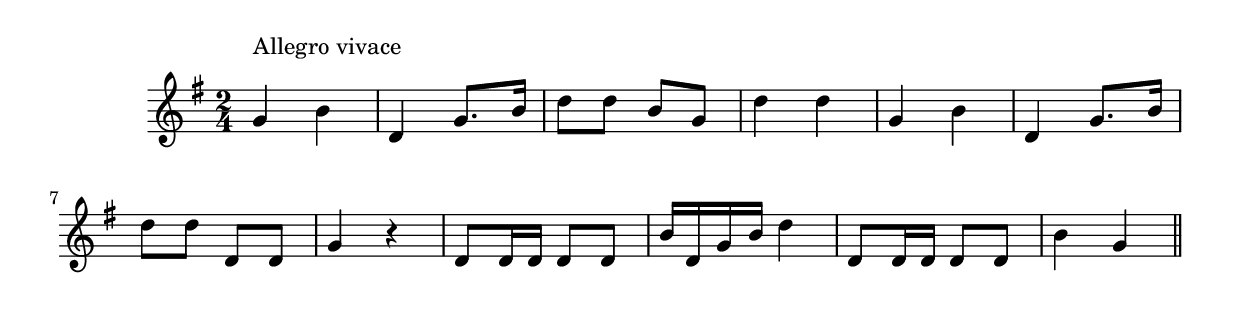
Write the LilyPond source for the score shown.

\version "2.14.0"
%{\header {
  title = "As-Tu Vu la Casquette? (France)"
  composer = "anonymous"
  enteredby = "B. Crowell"
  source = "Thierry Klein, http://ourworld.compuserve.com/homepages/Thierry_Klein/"
}%}
\score{{\key g \major
\time 2/4
%{\tempo 8=160
%}\relative g' {
  g4^\markup{\column { "Allegro vivace" " " }} b | d, g8. b16 | d8 d b g | d'4 d | g, b |
  d,4 g8. b16 | d8 d d, d | g4 r | d8 d16 d d8 d | b'16 d, g b d4 |
  d,8 d16 d d8 d | b'4 g 
  \bar "||"
}

}}